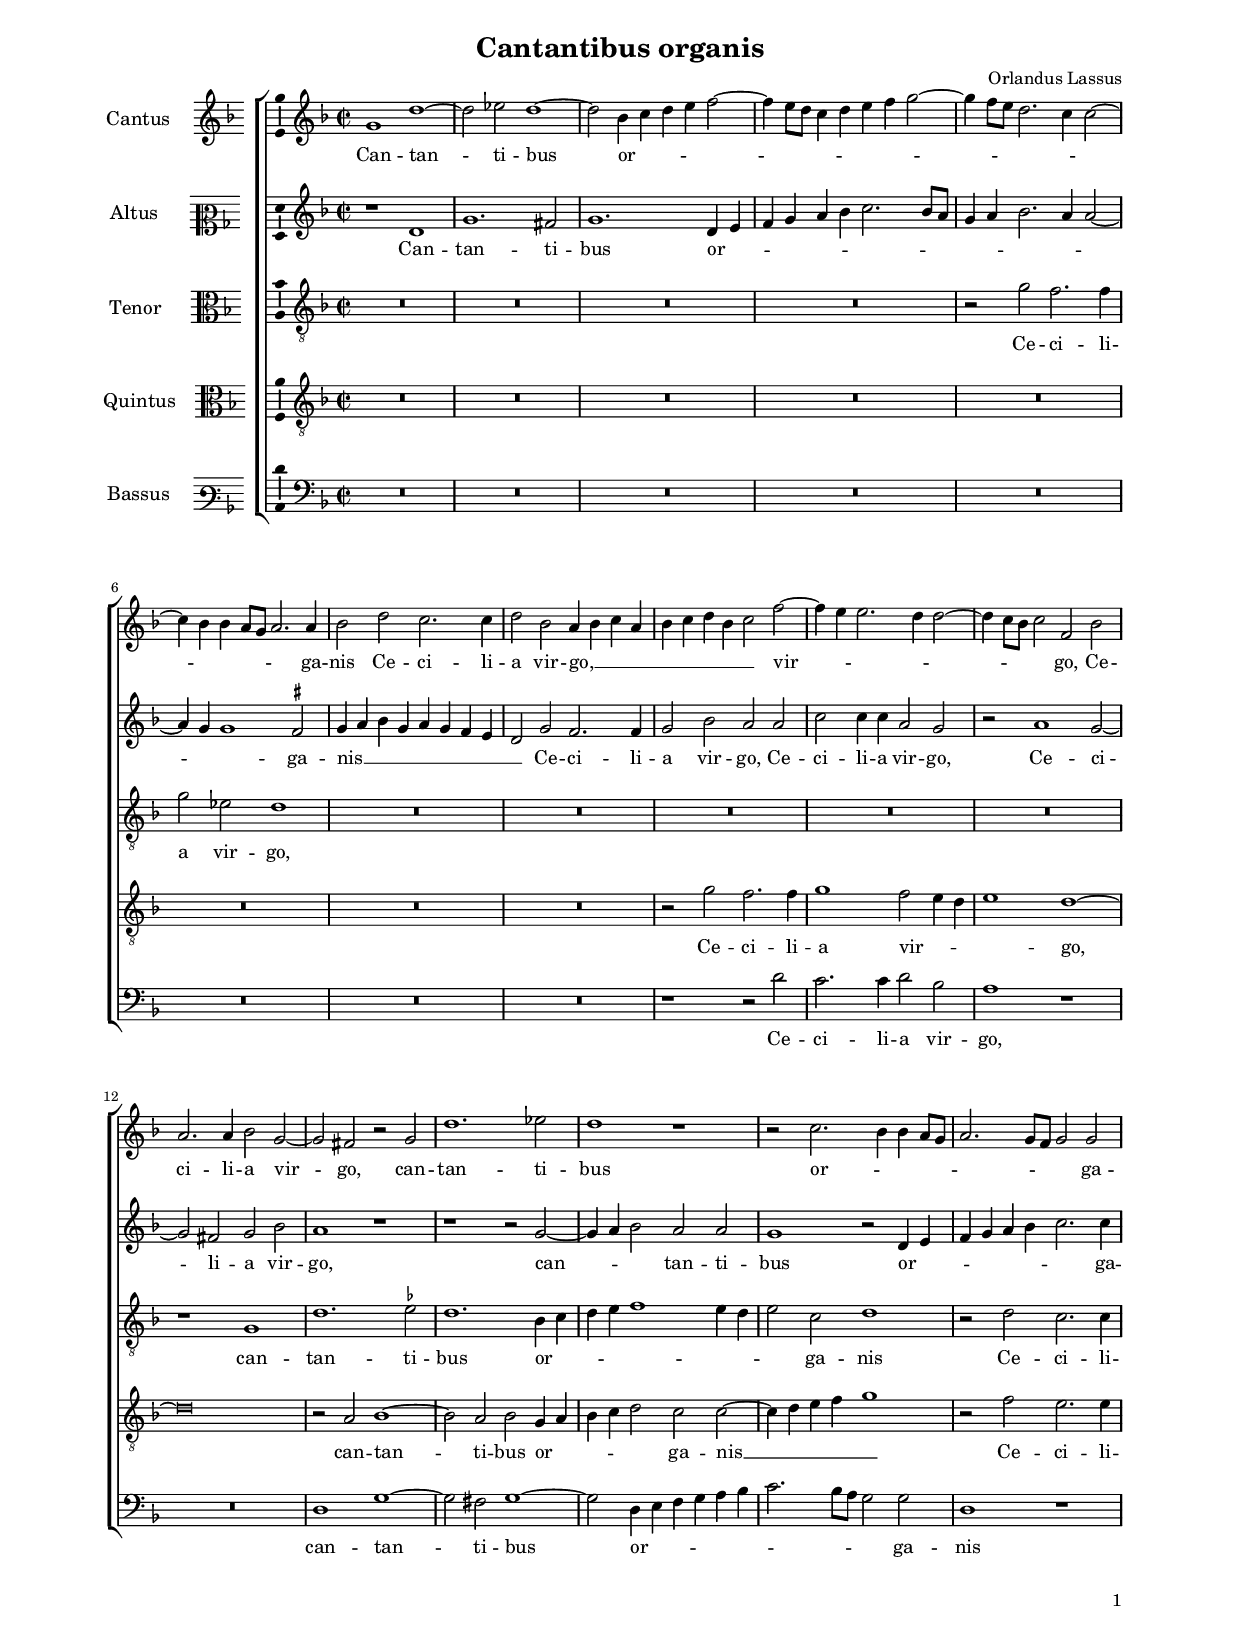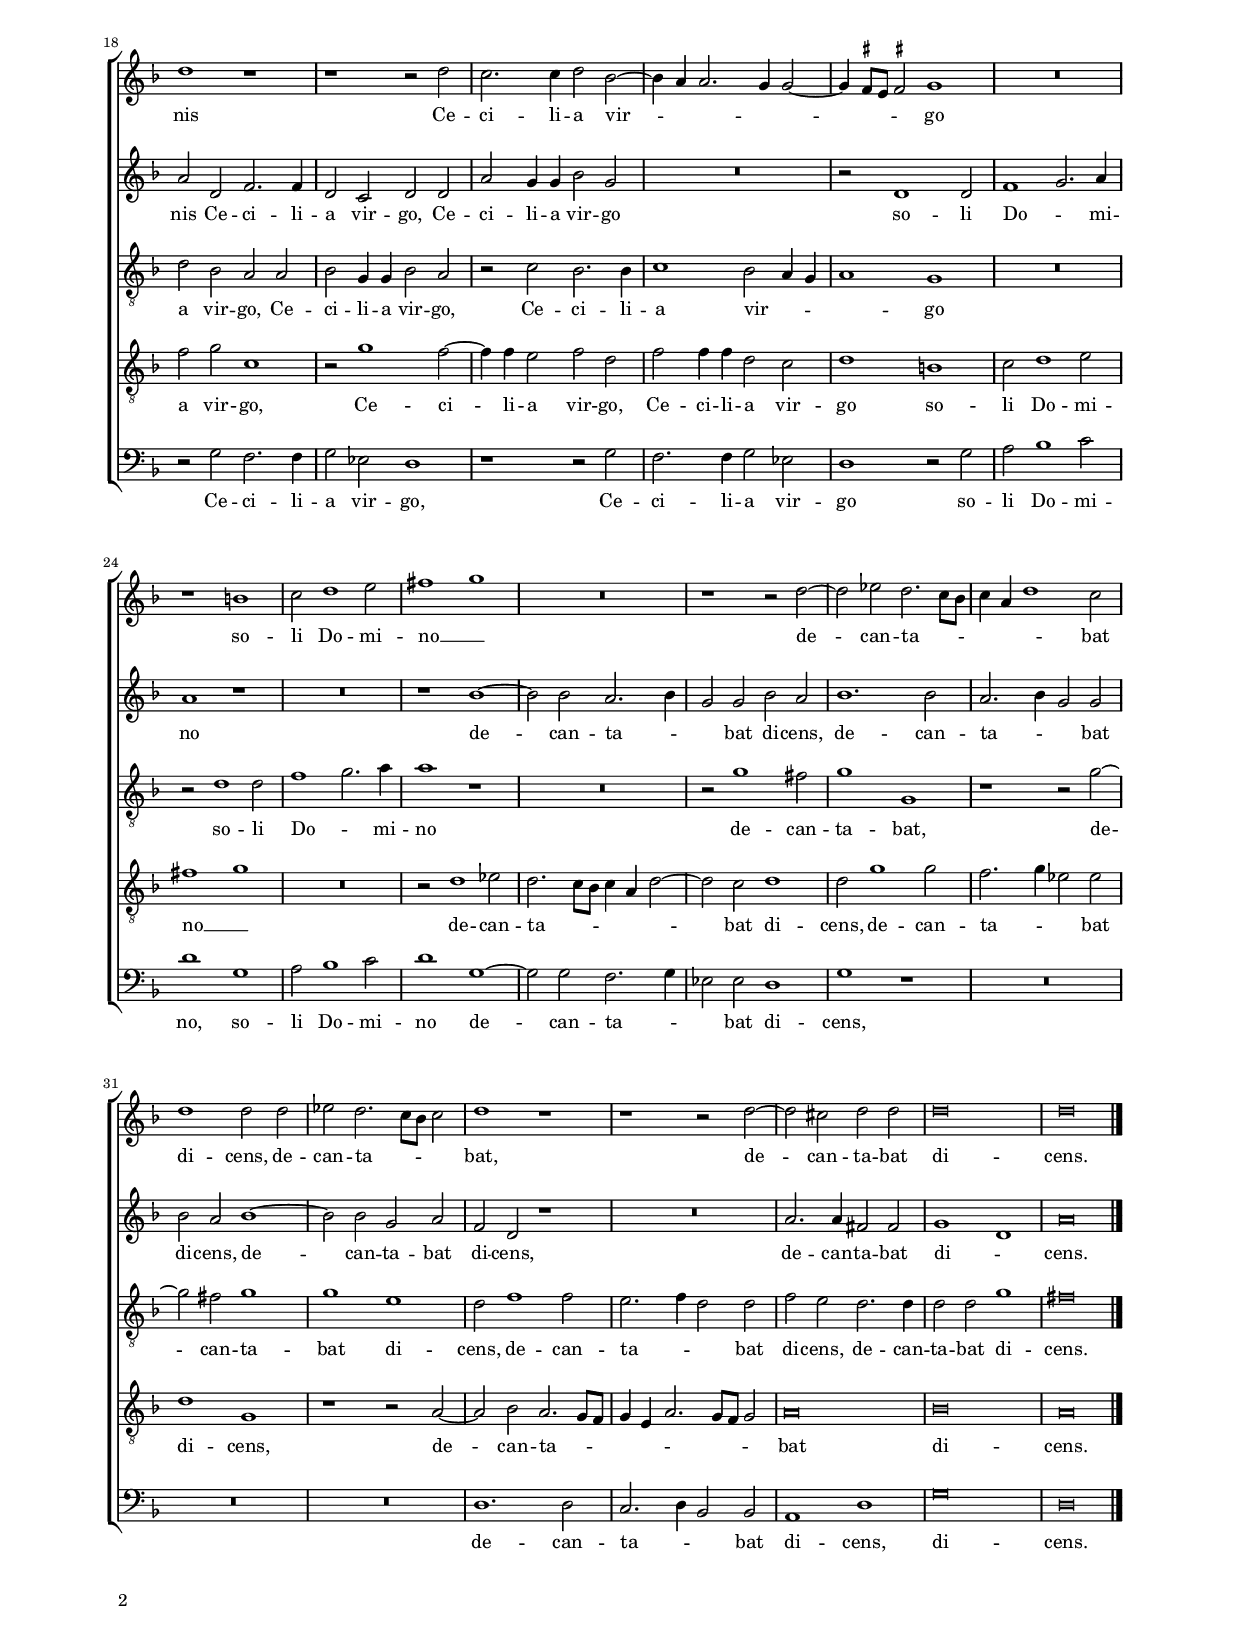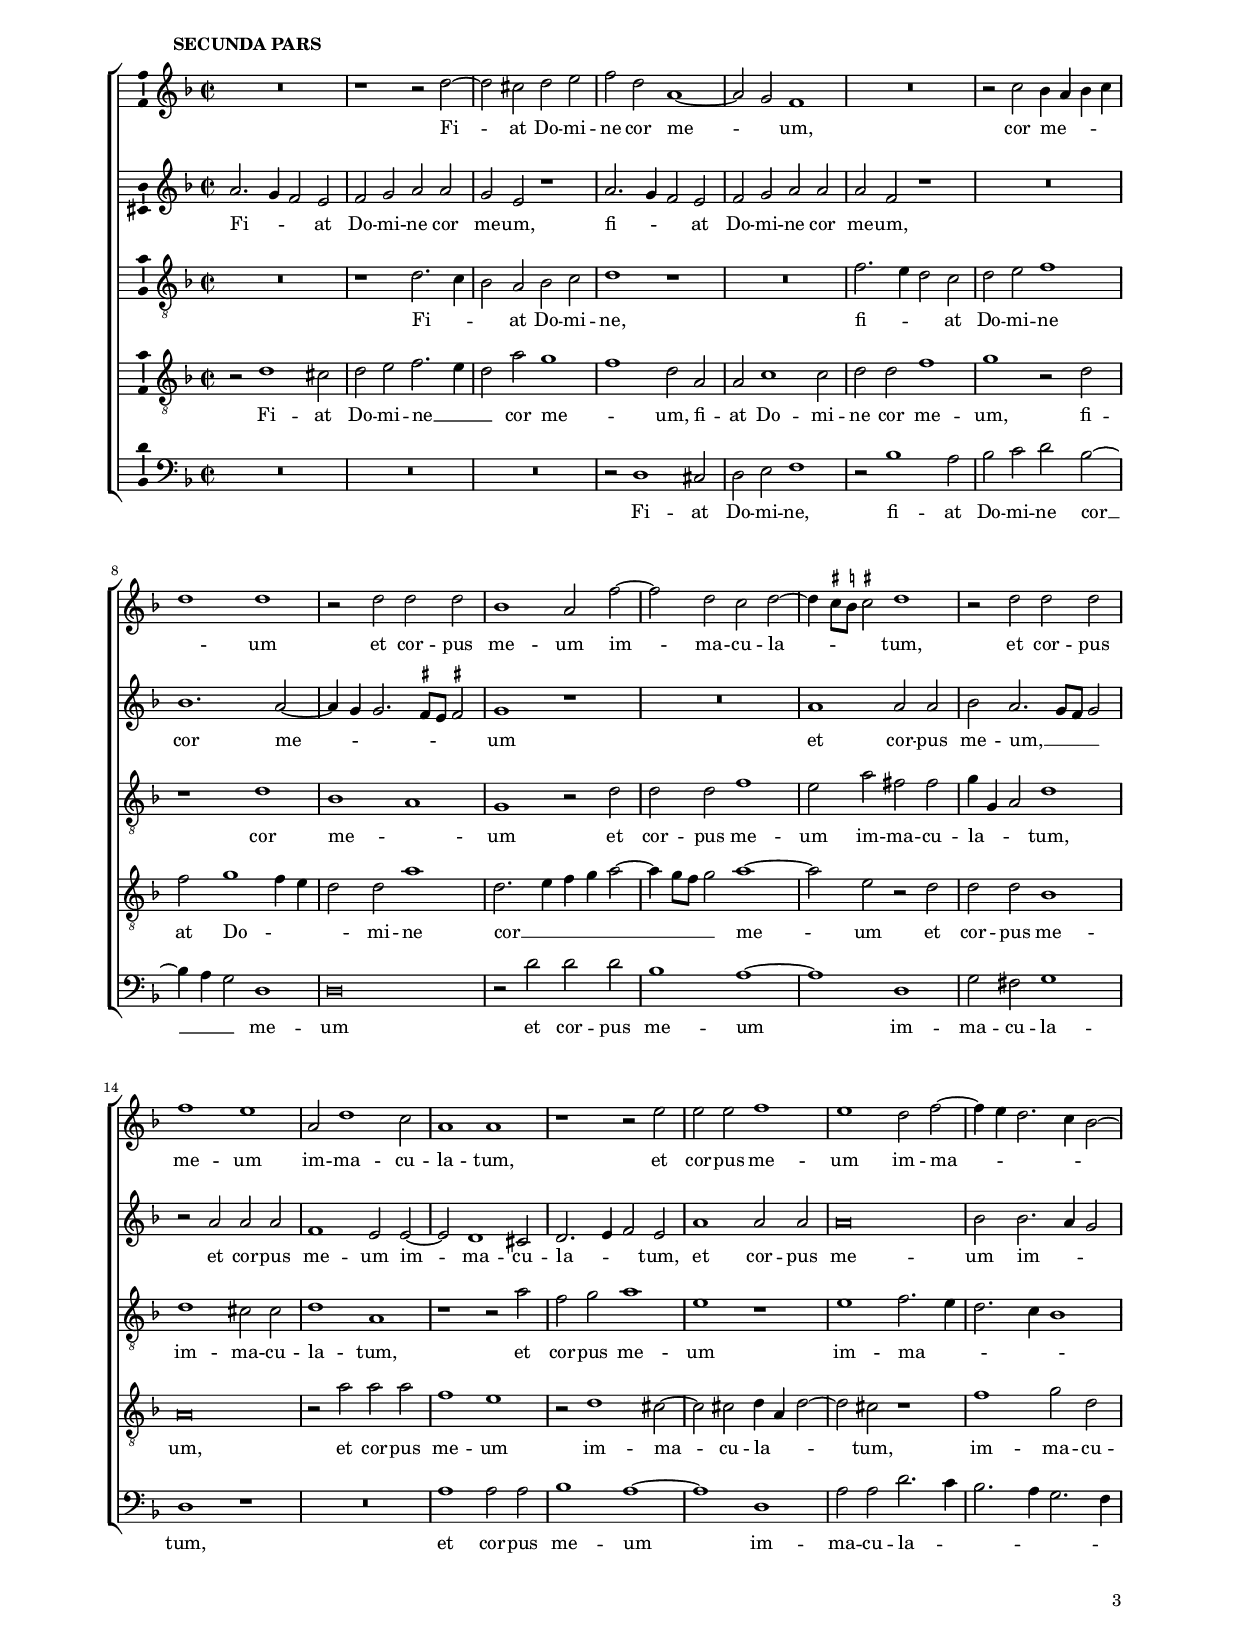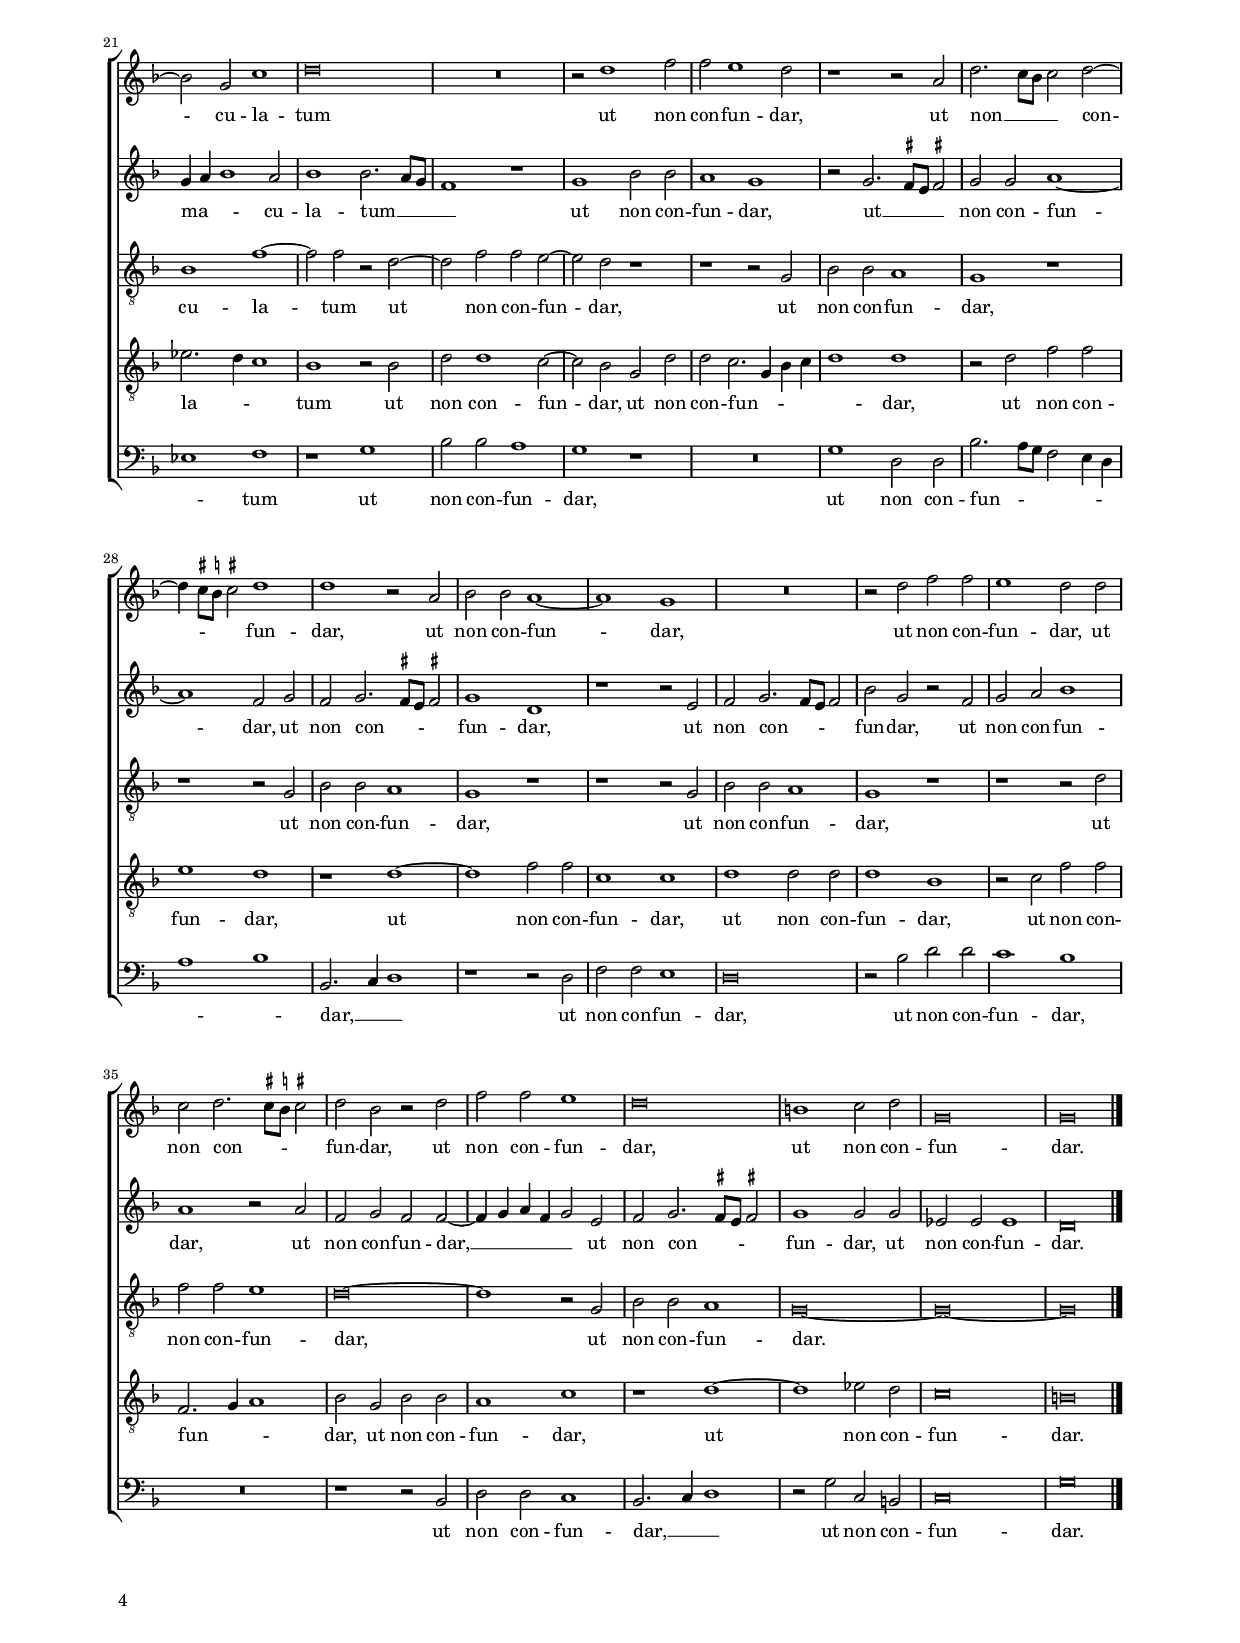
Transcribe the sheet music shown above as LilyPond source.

\header
{
  title="Cantantibus organis"
  composer="Orlandus Lassus"
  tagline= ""
}

\version "2.22.1"
\include "deutsch.ly"
#(set-global-staff-size 15)
% #(set-default-paper-size "letter")
#(ly:set-option 'point-and-click #f)

	
	ficta = { \once \set suggestAccidentals = ##t }
	
	forget = #(define-music-function (music) (ly:music?) #{
		\accidentalStyle forget
		$music
		\accidentalStyle default
		#})
	
	m = \melisma
	me = \melismaEnd


\paper
	{
    top-margin = 1.8 \cm
	bottom-margin = 1.2 \cm
	left-margin = 2 \cm
	right-margin = 2 \cm
	ragged-bottom = ##f
	ragged-last-bottom = ##t
	print-page-number = ##f
	score-system-spacing = #'((basic-distance . 16) (minimum-distance . 14) (padding . 5) (strechability . 150))
	system-system-spacing = #'((basic-distance . 16) (minimum-distance . 14) (padding . 5) (strechability . 150))
    oddFooterMarkup=\markup   \fill-line { "" \fromproperty #'page:page-number-string }
    evenFooterMarkup=\markup  \fill-line { \fromproperty #'page:page-number-string "" }
    last-bottom-spacing = #'((basic-distance . 12) (minimum-distance . 7) (padding . 4))
%	systems-per-page = 3
%   page-count = 4
%	min-systems-per-page = 3
	}

global = {
	\key f \major
	\time 2/2 \set Score.measureLength = #(ly:make-moment 2/1)
    \set Score.tempoHideNote = ##t
    \tempo 2 = 90
    \skip 1*2*37 \bar "|."
	}
	

incipitcantus = \markup { \score {
	{
	\set Staff.instrumentName = \markup { \fontsize #1 "Cantus" }
	\key f \major
	\clef violin
	s4 \bar ""
	}
	\layout  {
	raggedright = ##t
	indent = 1.8 \cm
	line-width = 2.5 \cm
	\context { \Staff \remove Time_signature_engraver }
	\override Staff.Clef.Y-extent = #'(0 . 0)
	}} \hspace #1 }
      
      
incipitaltus = \markup { \score {
	{
	\set Staff.instrumentName = \markup { \fontsize #1 "Altus" }
	\key f \major
	\clef mezzosoprano
	s4 \bar ""
	}
	\layout  {
	raggedright = ##t
	indent = 1.8 \cm
	line-width = 2.5 \cm
	\context { \Staff \remove Time_signature_engraver }
	\override Staff.Clef.Y-extent = #'(0 . 0)
	}} \hspace #1 }


incipittenor = \markup { \score {
	{
	\set Staff.instrumentName = \markup { \fontsize #1 "Tenor" }
	\key f \major
	\clef alto
	s4 \bar ""
	}
	\layout  {
	raggedright = ##t
	indent = 1.8 \cm
	line-width = 2.5 \cm
	\context { \Staff \remove Time_signature_engraver }
	\override Staff.Clef.Y-extent = #'(0 . 0)
	}} \hspace #1 }
      
      
incipitquintus = \markup { \score {
	{
	\set Staff.instrumentName = \markup { \fontsize #1 "Quintus" }
	\key f \major
	\clef alto
	s4 \bar ""
	}
	\layout  {
	raggedright = ##t
	indent = 1.8 \cm
	line-width = 2.5 \cm
	\context { \Staff \remove Time_signature_engraver }
	\override Staff.Clef.Y-extent = #'(0 . 0)
	}} \hspace #1 }
      
      
incipitbassus = \markup { \score {
	{
	\set Staff.instrumentName = \markup { \fontsize #1 "Bassus" }
	\key f \major
	\clef varbaritone
	s4 \bar ""
	}
	\layout  {
	raggedright = ##t
	indent = 1.8 \cm
	line-width = 2.5 \cm
	\context { \Staff \remove Time_signature_engraver }
	\override Staff.Clef.Y-extent = #'(0 . 0)
	}} \hspace #1 }


cantus =  \relative c''
	{
	g1 d'~
	d2 es d1~
	d2 b4 c d e f2~
	f4 e8 d c4 d e f g2~
%5
	g4 f8 e d2. c4 c2~ |
	c4 b b a8 g a2. a4
	b2 d c2. c4
	d2 b a4 b c a
	b4 c d b c2 f~
%10
	f4 e e2. d4 d2~ |
	d4 c8 b c2 f, b
	a2. a4 b2 g~
	g2 fis r g
	d'1. es2
%15
	d1 r |
	r2 c2. b4 b a8 g
	a2. g8 f g2 g
	d'1 r
	r1 r2 d
%20
	c2. c4 d2 b~ |
	b4 a a2. g4 g2~
	g4 \ficta fis8 e \ficta fis!2 g1
	R\breve
	r1 h
%25
	c2 d1 e2 |
	fis1 g
	R\breve
	r1 r2 d~
	d2 es d2. c8 b
%30
	c4 a d1 c2 |
	d1 d2 d
	es2 d2. c8 b c2
	d1 r
	r1 r2 d~
%35
	d2 cis d d |
	d\breve
	d\breve |
	}


altus =  \relative c'
	{
	r1 d
	g1. fis2
	g1. d4 e
	f4 g a b c2. b8 a
%5
	g4 a b2. a4 a2~ |
	a4 g g1 \ficta fis2
	g4 a b g a g f e
	d2 g f2. f4
	g2 b a a
%10
	c2 c4 c a2 g |
	r2 a1 g2~
	g2 fis g b
	a1 r
	r1 r2 g~
%15
	g4 a b2 a a |
	g1 r2 d4 e
	f4 g a b c2. c4
	a2 d, f2. f4
	d2 c d d
%20
	a'2 g4 g b2 g |
	R\breve
	r2 d1 d2
	f1 g2. a4
	a1 r
%25
	R\breve |
	r1 b~
	b2 b a2. b4
	g2 g b a
	b1. b2
%30
	a2. b4 g2 g |
	b2 a b1~
	b2 b g a
	f2 d r1
	R\breve
%35
        a'2. a4 fis2 fis |
	g1 d
	a'\breve |
	}


tenor =  \relative c'
	{
	R\breve
	R\breve
	R\breve
	R\breve
%5
	r2 g' f2. f4 |
	g2 es d1
	R\breve
	R\breve
	R\breve
%10
	R\breve |
	R\breve
	r1 g,
	d'1. \ficta es2
	d1. b4 c
%15
	d4 e f1 e4 d |
	e2 c d1
	r2 d c2. c4
	d2 b a a
	b2 g4 g b2 a
%20
	r2 c b2. b4 |
	c1 b2 a4 g
	a1 g
	R\breve
	r2 d'1 d2
%25
	f1 g2. a4 |
	a1 r
	R\breve
	r2 g1 fis2
	g1 g,
%30
	r1 r2 g'~ |
	g2 fis g1
	g1 e
	d2 f1 f2
	e2. f4 d2 d
%35
	f2 e d2. d4 |
	d2 d g1
	fis\breve |
	}


quintus  =  \relative c'
	{
	R\breve
	R\breve
	R\breve
	R\breve
%5
	R\breve |
	R\breve
	R\breve
	R\breve
	r2 g' f2. f4
%10
	g1 f2 e4 d |
	e1 d~
	d\breve
	r2 a b1~
	b2 a b g4 a
%15
	b4 c d2 c c~ |
	c4 d e f g1
	r2 f e2. e4
	f2 g c,1
	r2 g'1 f2~
%20
	f4 f e2 f d |
	f2 f4 f d2 c
	d1 h
	c2 d1 e2
	fis1 g
%25
	R\breve |
	r2 d1 es2
	d2. c8 b c4 a d2~
	d2 c d1
	d2 g1 g2
%30
	f2. g4 es2 es |
	d1 g,
	r1 r2 a~
	a2 b a2. g8 f
	g4 e a2. g8 f g2
%35
	a\breve |
	b\breve
	a\breve |
	}


bassus  =  \relative c
	{
	R\breve
	R\breve
	R\breve
	R\breve
%5
	R\breve |
	R\breve
	R\breve
	R\breve
	r1 r2 d'
%10
	c2. c4 d2 b |
	a1 r
	R\breve
	d,1 g~
	g2 fis g1~
%15
	g2 d4 e f g a b |
	c2. b8 a g2 g
	d1 r
	r2 g f2. f4
	g2 es d1
%20
	r1 r2 g |
	f2. f4 g2 es
	d1 r2 g
	a2 b1 c2
	d1 g,
%25
	a2 b1 c2 |
	d1 g,~
	g2 g f2. g4
	es2 es d1
	g1 r
%30
	R\breve |
	R\breve
	R\breve
	d1. d2
	c2. d4 b2 b
%35
	a1 d |
	g\breve
	d\breve |
	}


lyricscantus = \lyricmode {
	Can -- tan -- ti -- bus or -- _ _ _ _ _ _ _ _ _ _ _ _ _ _ _ _ _ _ _ _ _ ga -- nis
        Ce -- ci -- li -- a vir -- go, __ _ _ _ _ _ _ _ _
        vir -- _ _ _ _ _ _ _ go,
        Ce -- ci -- li -- a vir -- go,
        can -- tan -- ti -- bus or -- _ _ _ _ _ _ _ _ ga -- nis
        Ce -- ci -- li -- a vir -- _ _ _ _ _ _ _ go
        so -- li Do -- mi -- no __ _
        de -- can -- ta -- _ _ _ _ _ bat di -- cens,
        de -- can -- ta -- _ _ _ bat,
        de -- can -- ta -- bat di -- cens.
	}


lyricsaltus = \lyricmode {
	Can -- tan -- ti -- bus or -- _ _ _ _ _ _ _ _ _ _ _ _ _ _ _ ga -- nis __ _ _ _ _ _ _ _ _ 
        Ce -- ci -- li -- a vir -- go,
        Ce -- ci -- li -- a vir -- go,
        Ce -- ci -- li -- a vir -- go,
        can -- _ _ tan -- ti -- bus or -- _ _ _ _ _ _ ga -- nis
        Ce -- ci -- li -- a vir -- go,
        Ce -- ci -- li -- a vir -- go
        so -- li Do -- _ mi -- no
        de -- can -- ta -- _ _ bat di -- cens,
        de -- can -- ta -- _ _ bat di -- cens,
        de -- can -- ta -- bat di -- cens,
        de -- can -- ta -- bat di -- _ cens.
	}


lyricstenor = \lyricmode {
	Ce -- ci -- li -- a vir -- go,
        can -- tan -- ti -- bus or -- _ _ _ _ _ _ _ ga -- nis
        Ce -- ci -- li -- a vir -- go,
        Ce -- ci -- li -- a vir -- go,
        Ce -- ci -- li -- a vir -- _ _ _ go
        so -- li Do -- _ mi -- no
        de -- can -- ta -- bat,
        de -- can -- ta -- bat di -- cens,
        de -- can -- ta -- _ _ bat di -- cens,
        de -- can -- ta -- bat di -- cens.
	}


lyricsquintus = \lyricmode {
        Ce -- ci -- li -- a vir -- _ _ _ go,
        can -- tan -- ti -- bus or -- _ _ _ _ ga -- nis __ _ _ _ _
        Ce -- ci -- li -- a vir -- go,
        Ce -- ci -- li -- a vir -- go,
        Ce -- ci -- li -- a vir -- go
        so -- li Do -- mi -- no __ _
        de -- can -- ta -- _ _ _ _ _ bat di -- cens,
        de -- can -- ta -- _ _ bat di -- cens,
        de -- can -- ta -- _ _ _ _ _ _ _ _ bat di -- cens.
	}


lyricsbassus = \lyricmode {
        Ce -- ci -- li -- a vir -- go,
        can -- tan -- ti -- bus or -- _ _ _ _ _ _ _ _ _ ga -- nis
        Ce -- ci -- li -- a vir -- go,
        Ce -- ci -- li -- a vir -- go
        so -- li Do -- mi -- no,
        so -- li Do -- mi -- no
        de -- can -- ta -- _ _ bat di -- cens,
        de -- can -- ta -- _ _ bat di -- cens,
        di -- cens.
	}


\score
{  
	\transpose c c {
	\new ChoirStaff \with { \override StaffGrouper.staff-staff-spacing.basic-distance = #12 }
	<<

	\new Staff << \global
	\new Voice="v1" {
		\set Staff.instrumentName=\incipitcantus
		\set Staff.midiInstrument = "reed organ"
		\clef violin
		\cantus }
	\new Lyrics \lyricsto "v1" {\lyricscantus }
	>>


	\new Staff << \global
	\new Voice="v2" {
		\set Staff.instrumentName=\incipitaltus
		\set Staff.midiInstrument = "reed organ"
        \clef violin % "G_8"
		\altus}
	\new Lyrics \lyricsto "v2" {\lyricsaltus }
	>>


	\new Staff << \global
	\new Voice="v3" {
		\set Staff.instrumentName=\incipittenor
		\set Staff.midiInstrument = "reed organ"
		\clef "G_8"
		\tenor }
	\new Lyrics \lyricsto "v3" {\lyricstenor }
	>>


	\new Staff << \global
	\new Voice="v5" {
		\set Staff.instrumentName=\incipitquintus
		\set Staff.midiInstrument = "reed organ"
		\clef "G_8"
		\quintus}
	\new Lyrics \lyricsto "v5" {\lyricsquintus }
	>>


	\new Staff << \global
	\new Voice="v4" {
		\set Staff.instrumentName=\incipitbassus
		\set Staff.midiInstrument = "reed organ"
		\clef bass
		\bassus }
	\new Lyrics \lyricsto "v4" {\lyricsbassus}
	>>

	>>
	} % transpose

	\layout
	{
	indent = 2.5 \cm
	\context { \Staff \override TimeSignature.break-visibility = #end-of-line-invisible }
%	\context { \Lyrics \override VerticalAxisGroup.nonstaff-relatedstaff-spacing.padding = #1.4 }
%	\context { \Lyrics \override LyricText.font-size = #1 }
	\context { \Staff \consists "Ambitus_engraver" }
	\context { \Score \override BarNumber.padding = #2 }
	\context { \Voice \override NoteHead.style = #'baroque }
	}


\midi
	{
	}

}

%%%%%%%%%%%%%%%%%%%%  SECUNDA PARS %%%%%%%%%%%%%%%%%%%%


global = {
	\key f \major
	\time 2/2 \set Score.measureLength = #(ly:make-moment 2/1)
    \set Score.tempoHideNote = ##t
    \tempo 2 = 90
    \skip 1*2*41 \bar "|."
	}


cantus =  \relative c''
	{
	R\breve
	r1 r2 d~
	d2 cis d e
	f2 d a1~
%5
	a2 g f1 |
	R\breve
	r2 c' b4 a b c
	d1 d
	r2 d d d
%10
	b1 a2 f'~ |
	f2 d c d~
	d4 \ficta cis8 \ficta h \ficta cis!2 d1
	r2 d d d
	f1 e
%15
	a,2 d1 c2 |
	a1 a
	r1 r2 e'
	e2 e f1
	e1 d2 f~
%20
	f4 e d2. c4 b2~ |
	b2 g c1
	d\breve
	R\breve
	r2 d1 f2
%25
	f2 e1 d2 |
	r1 r2 a
	d2. c8 b c2 d~
	d4 \ficta cis8 \ficta h \ficta cis!2 d1
	d1 r2 a
%30
	b2 b a1~ |
	a1 g
	R\breve
	r2 d' f f
	e1 d2 d
%35
	c2 d2. \ficta cis8 \ficta h \ficta cis!2 |
	d2 b r d
	f2 f e1
	d\breve
	h1 c2 d
%40
	g,\breve |
	g\breve |
	}


altus =  \relative c'
	{
	a'2. g4 f2 e
	f2 g a a
	g2 e r1
	a2. g4 f2 e
%5
	f2 g a a |
	a2 f r1
	R\breve
	b1. a2~
	a4 g g2. \ficta fis8 e \ficta fis!2
%10
	g1 r |
	R\breve
	a1 a2 a
	b2 a2. g8 f g2
	r2 a a a
%15
	f1 e2 e~ |
	e2 d1 cis2
	d2. e4 f2 e
	a1 a2 a
	a\breve
%20
	b2 b2. a4 g2 |
	g4 a b1 a2
	b1 b2. a8 g
	f1 r
	g1 b2 b
%25
	a1 g |
	r2 g2. \ficta fis8 e \ficta fis!2
	g2 g a1~
	a1 f2 g
	f2 g2. \ficta fis8 e \ficta fis!2
%30
	g1 d |
	r1 r2 e
	f2 g2. f8 e f2
	b2 g r f
	g2 a b1
%35
	a1 r2 a |
	f2 g f f~
	f4 g a f g2 e
	f2 g2. \ficta fis8 e \ficta fis!2
	g1 g2 g
%40
	es2 es es1 |
	d\breve |
	}


tenor =  \relative c'
	{
	R\breve
	r1 d2. c4
	b2 a b c
	d1 r
%5
	R\breve |
	f2. e4 d2 c
	d2 e f1
	r1 d
	b1 a
%10
	g1 r2 d' |
	d2 d f1
	e2 a fis fis
	g4 g, a2 d1
	d1 cis2 cis
%15
	d1 a |
	r1 r2 a'
	f2 g a1
	e1 r
	e1 f2. e4
%20
	d2. c4 b1 |
	b1 f'~
	f2 f r d~
	d2 f f e~
	e2 d r1
%25
	r1 r2 g, |
	b2 b a1
	g1 r
	r1 r2 g
	b2 b a1
%30
	g1 r |
	r1 r2 g
	b2 b a1
	g1 r
	r1 r2 d'
%35
	f2 f e1 |
	d\breve~
	d1 r2 g,
	b2 b a1
	g\breve~
%40
	g\breve~
	g\breve |
	}


quintus  =  \relative c'
	{
	r2 d1 cis2
	d2 e f2. e4
	d2 a' g1
	f1 d2 a
%5
	a2 c1 c2 |
	d2 d f1
	g1 r2 d
	f2 g1 f4 e
	d2 d a'1
%10
	d,2. e4 f g a2~ |
	a4 g8 f g2 a1~
	a2 e r d
	d2 d b1
	a\breve
%15
	r2 a' a a |
	f1 e
	r2 d1 cis2~
	cis2 cis d4 a d2~
	d2 cis r1
%20
	f1 g2 d |
	es2. d4 c1
	b1 r2 b
	d2 d1 c2~
	c2 b g d'
%25
	d2 c2. g4 b c |
	d1 d
	r2 d f f
	e1 d
	r1 d~
%30
	d1 f2 f |
	c1 c
	d1 d2 d
	d1 b
	r2 c f f
%35
	f,2. g4 a1 |
	b2 g b b
	a1 c
	r1 d~
	d1 es2 d
%40
	c\breve |
	h\breve |
	}


bassus  =  \relative c
	{
	R\breve
	R\breve
	R\breve
	r2 d1 cis2
%5
	d2 e f1 |
	r2 b1 a2
	b2 c d b~
	b4 a g2 d1
	d\breve
%10
	r2 d' d d |
	b1 a~
	a1 d,
	g2 fis g1
	d1 r
%15
	R\breve |
	a'1 a2 a 
	b1 a~
	a1 d,
	a'2 a d2. c4
%20
	b2. a4 g2. f4 |
	es1 f
	r1 g
	b2 b a1
	g1 r
%25
	R\breve |
	g1 d2 d
	b'2. a8 g f2 e4 d
	a'1 b
	b,2. c4 d1
%30
	r1 r2 d |
	f2 f e1
	d\breve
	r2 b' d d
	c1 b
%35
	R\breve |
	r1 r2 b,
	d2 d c1
	b2. c4 d1
	r2 g c, h
%40
	c\breve |
	g'\breve |
	}


lyricscantus = \lyricmode {
	Fi -- at Do -- mi -- ne cor me -- _ um,
        cor me -- _ _ _ _ um
        et cor -- pus me -- um
        im -- ma -- cu -- la -- _ _ _ tum,
        et cor -- pus me -- um im -- ma -- cu -- la -- tum,
        et cor -- pus me -- um im -- ma -- _ _ _ _ cu -- la -- tum
        ut non con -- fun -- dar,
        ut non __ _ _ _ con -- _ _ _ fun -- dar,
        ut non con -- fun -- dar,
        ut non con -- fun -- dar,
        ut non con -- _ _ _ fun -- dar,
        ut non con -- fun -- dar,
        ut non con -- fun -- dar.
	}


lyricsaltus = \lyricmode {
	Fi -- _ _ at Do -- mi -- ne cor me -- um,
        fi -- _ _ at Do -- mi -- ne cor me -- um,
        cor me -- _ _ _ _ _ um
        et cor -- pus me -- um, __ _ _ _
        et cor -- pus me -- um
        im -- ma -- cu -- la -- _ _ tum,
        et cor -- pus me -- um im -- _ _ ma -- _ _ cu -- la -- tum __ _ _ _
        ut non con -- fun -- dar,
        ut __ _ _ _ non con -- fun -- dar,
        ut non con -- _ _ _ fun -- dar,
        ut non con -- _ _ _ fun -- dar,
        ut non con -- fun -- dar,
        ut non con -- fun -- dar, __ _ _ _ _
        ut non con -- _ _ _ fun -- dar,
        ut non con -- fun -- dar.
	}


lyricstenor = \lyricmode {
	Fi -- _ _ at Do -- mi -- ne,
        fi -- _ _ at Do -- mi -- ne cor me -- _ um
        et cor -- pus me -- um
        im -- ma -- cu -- la -- _ _ tum,
        im -- ma -- cu -- la -- tum,
        et cor -- pus me -- um im -- ma -- _ _ _ _ cu -- la -- tum
        ut non con -- fun -- dar,
        ut non con -- fun -- dar,
        ut non con -- fun -- dar,
        ut non con -- fun -- dar,
        ut non con -- fun -- dar,
        ut non con -- fun -- dar.
	}


lyricsquintus = \lyricmode {
	Fi -- at Do -- mi -- ne __ _ _ cor me -- _ um,
        fi -- at Do -- mi -- ne cor me -- um,
        fi -- at Do -- _ _ _ mi -- ne cor __ _ _ _ _ _ _ _ me -- um
        et cor -- pus me -- um,
        et cor -- pus me -- um
        im -- ma -- cu -- la -- _ _ tum,
        im -- ma -- cu -- la -- _ _ tum
        ut non con -- fun -- dar,
        ut non con -- fun -- _ _ _ _ dar,
        ut non con -- fun -- dar,
        ut non con -- fun -- dar,
        ut non con -- fun -- dar,
        ut non con -- fun -- _ _ dar,
        ut non con -- fun -- dar,
        ut non con -- fun -- dar.
	}


lyricsbassus = \lyricmode {
	Fi -- at Do -- mi -- ne,
        fi -- at Do -- mi -- ne cor __ _ _ me -- um
        et cor -- pus me -- um
        im -- ma -- cu -- la -- tum,
        et cor -- pus me -- um im -- ma -- cu -- la -- _ _ _ _ _ _ tum
        ut non con -- fun -- dar,
        ut non con -- fun -- _ _ _ _ _ _ _ dar, __ _ _
        ut non con -- fun -- dar,
        ut non con -- fun -- dar,
        ut non con -- fun -- dar, __ _ _
        ut non con -- fun -- dar.
	}


\score
	{  
	\transpose c c {
	\new ChoirStaff \with { \override StaffGrouper.staff-staff-spacing.basic-distance = #12 }
	<<

	\new Staff <<\global
	\new Voice="v1" {
	  %\set Staff.instrumentName=Cantus
		\set Staff.midiInstrument = "reed organ"
		\clef violin
		\cantus }
	\new Lyrics \lyricsto "v1" {\lyricscantus }
	>>


	\new Staff << \global
	\new Voice="v2" {
	  %\set Staff.instrumentName=Altus
		\set Staff.midiInstrument = "reed organ"
        \clef violin % "G_8"
		\altus}
	\new Lyrics \lyricsto "v2" {\lyricsaltus }
	>>


	\new Staff <<\global
	\new Voice="v3" {
	  %\set Staff.instrumentName=Tenor
		\set Staff.midiInstrument = "reed organ"
		\clef "G_8"
		\tenor }
	\new Lyrics \lyricsto "v3" {\lyricstenor }
	>>


	\new Staff << \global
	\new Voice="v5" {
	  %\set Staff.instrumentName=Quintus
		\set Staff.midiInstrument = "reed organ"
		\clef "G_8"
		\quintus}
	\new Lyrics \lyricsto "v5" {\lyricsquintus }
	>>


	\new Staff <<\global
	\new Voice="v4" {
	  %\set Staff.instrumentName=Bassus
		\set Staff.midiInstrument = "reed organ"
		\clef bass
		\bassus }
	\new Lyrics \lyricsto "v4" {\lyricsbassus}
	>>
	
	>>
	} % transpose

	\layout
	{
	indent = 0 \cm
	\context { \Staff \override TimeSignature.break-visibility = #end-of-line-invisible }
%	\context { \Lyrics \override VerticalAxisGroup.nonstaff-relatedstaff-spacing.padding = #1.4 }
%	\context { \Lyrics \override LyricText.font-size = #1 }
	\context { \Staff \consists "Ambitus_engraver" }
	\context { \Score \override BarNumber.padding = #2 }
	\context { \Voice \override NoteHead.style = #'baroque }
	}

    \header { piece = \markup { \raise #2 \hspace # 7 \bold "SECUNDA PARS"} }

\midi
	{
	}
	
}

% EOF
